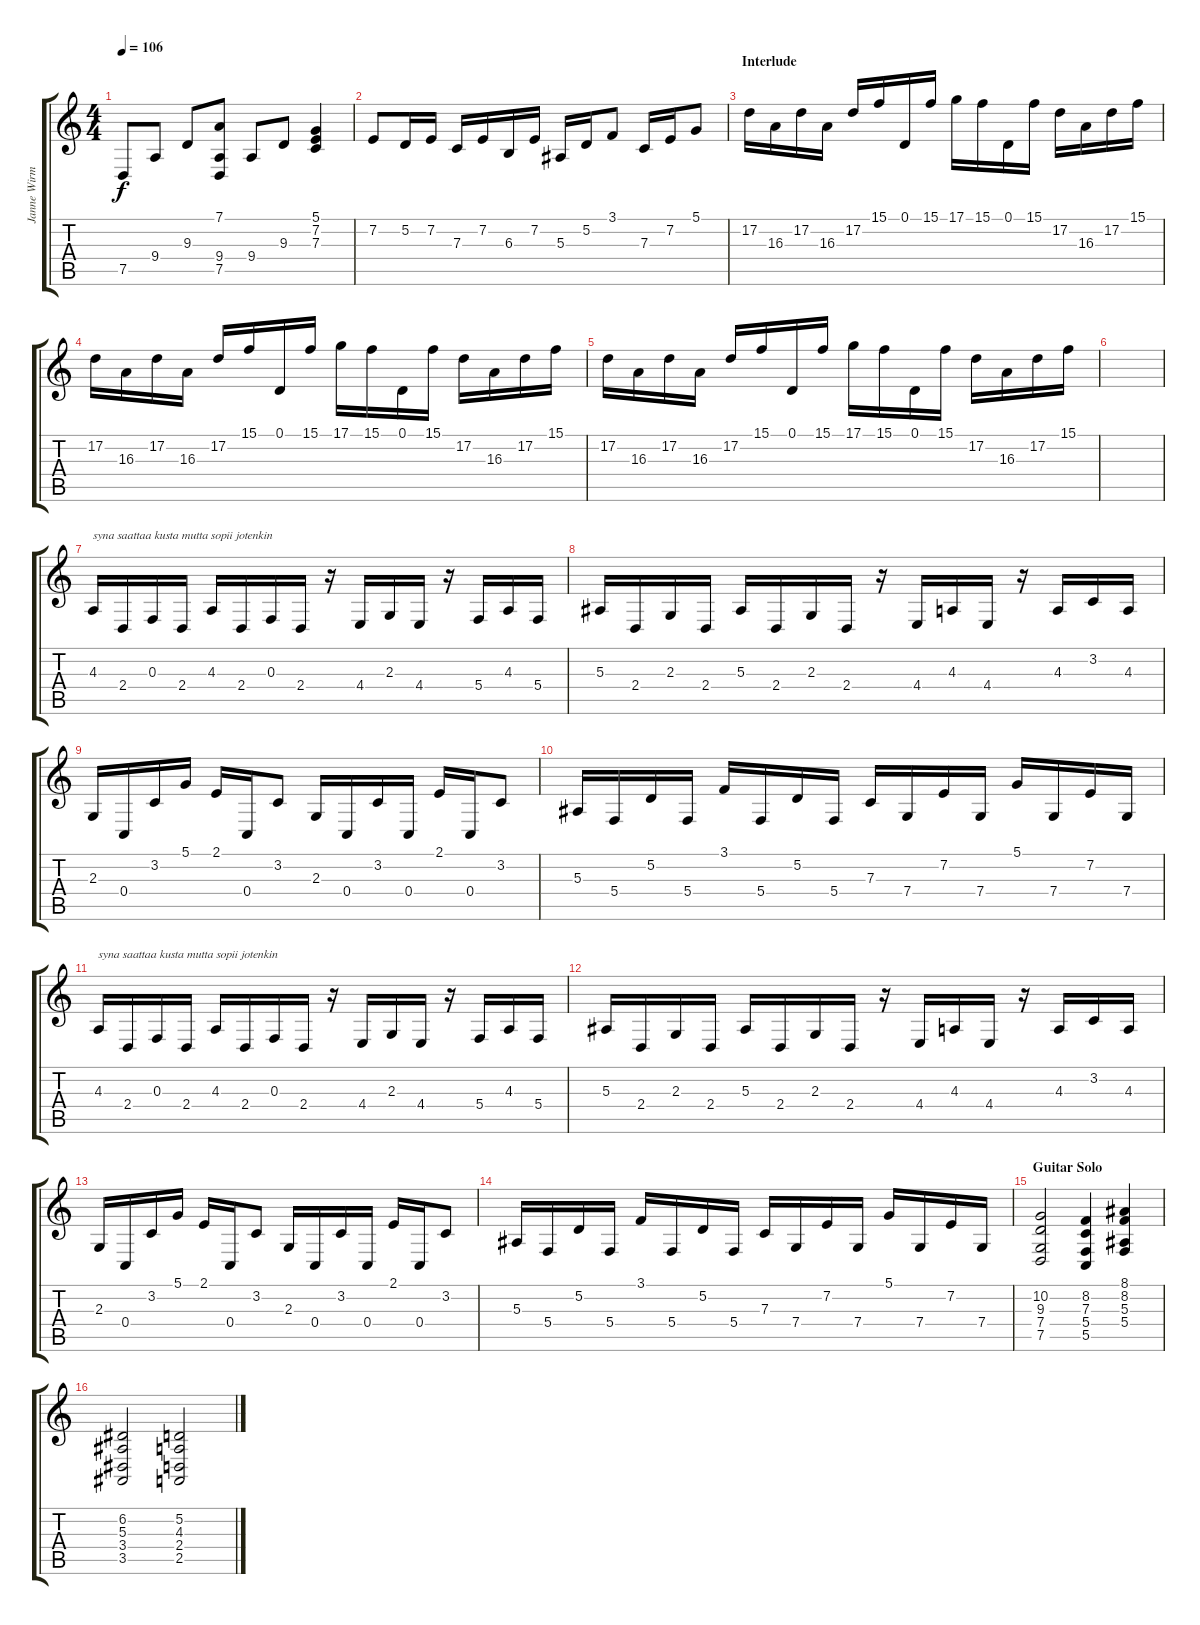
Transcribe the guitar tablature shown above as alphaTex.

\track ("Janne Wirman" "Janne Wirm") {instrument stringensemble1}
\staff {score tabs}
\tuning (D4 A3 F3 C3 G2 D2) {hide}
\ts (4 4)
\tempo 106
\clef g2
\ks c
7.5.8{dy f} 9.4.8 9.3.8 (7.1 9.4 7.5).8 9.4.8 9.3.8 (5.1 7.2 7.3).4 |
7.2.8 5.2.16 7.2.16 7.3.16 7.2.16 6.3.16 7.2.16 5.3.16 5.2.16 3.1.8 7.3.16 7.2.16 5.1.8 |
\section ("" "Interlude")
17.2.16 16.3.16 17.2.16 16.3.16 17.2.16 15.1.16 0.1.16 15.1.16 17.1.16 15.1.16 0.1.16 15.1.16 17.2.16 16.3.16 17.2.16 15.1.16 |
17.2.16 16.3.16 17.2.16 16.3.16 17.2.16 15.1.16 0.1.16 15.1.16 17.1.16 15.1.16 0.1.16 15.1.16 17.2.16 16.3.16 17.2.16 15.1.16 |
17.2.16 16.3.16 17.2.16 16.3.16 17.2.16 15.1.16 0.1.16 15.1.16 17.1.16 15.1.16 0.1.16 15.1.16 17.2.16 16.3.16 17.2.16 15.1.16 |
|
4.3.16{txt "syna saattaa kusta mutta sopii jotenkin" instrument stringensemble1} 2.4.16 0.3.16 2.4.16 4.3.16 2.4.16 0.3.16 2.4.16 r.16 4.4.16 2.3.16 4.4.16 r.16 5.4.16 4.3.16 5.4.16 |
5.3.16 2.4.16 2.3.16 2.4.16 5.3.16 2.4.16 2.3.16 2.4.16 r.16 4.4.16 4.3.16 4.4.16 r.16 4.3.16 3.2.16 4.3.16 |
2.3.16 0.4.16 3.2.16 5.1.16 2.1.16 0.4.16 3.2.8 2.3.16 0.4.16 3.2.16 0.4.16 2.1.16 0.4.16 3.2.8 |
5.3.16 5.4.16 5.2.16 5.4.16 3.1.16 5.4.16 5.2.16 5.4.16 7.3.16 7.4.16 7.2.16 7.4.16 5.1.16 7.4.16 7.2.16 7.4.16 |
4.3.16{txt "syna saattaa kusta mutta sopii jotenkin" volume 16 instrument stringensemble1} 2.4.16 0.3.16 2.4.16 4.3.16 2.4.16 0.3.16 2.4.16 r.16 4.4.16 2.3.16 4.4.16 r.16 5.4.16 4.3.16 5.4.16 |
5.3.16 2.4.16 2.3.16 2.4.16 5.3.16 2.4.16 2.3.16 2.4.16 r.16 4.4.16 4.3.16 4.4.16 r.16 4.3.16 3.2.16 4.3.16 |
2.3.16 0.4.16 3.2.16 5.1.16 2.1.16 0.4.16 3.2.8 2.3.16 0.4.16 3.2.16 0.4.16 2.1.16 0.4.16 3.2.8 |
5.3.16 5.4.16 5.2.16 5.4.16 3.1.16 5.4.16 5.2.16 5.4.16 7.3.16 7.4.16 7.2.16 7.4.16 5.1.16 7.4.16 7.2.16 7.4.16 |
\section ("" "Guitar Solo")
(10.2 9.3 7.4 7.5).2 (8.2 7.3 5.4 5.5).4 (8.1 8.2 5.3 5.4).4 |
(6.2 5.3 3.4 3.5).2 (5.2 4.3 2.4 2.5).2
